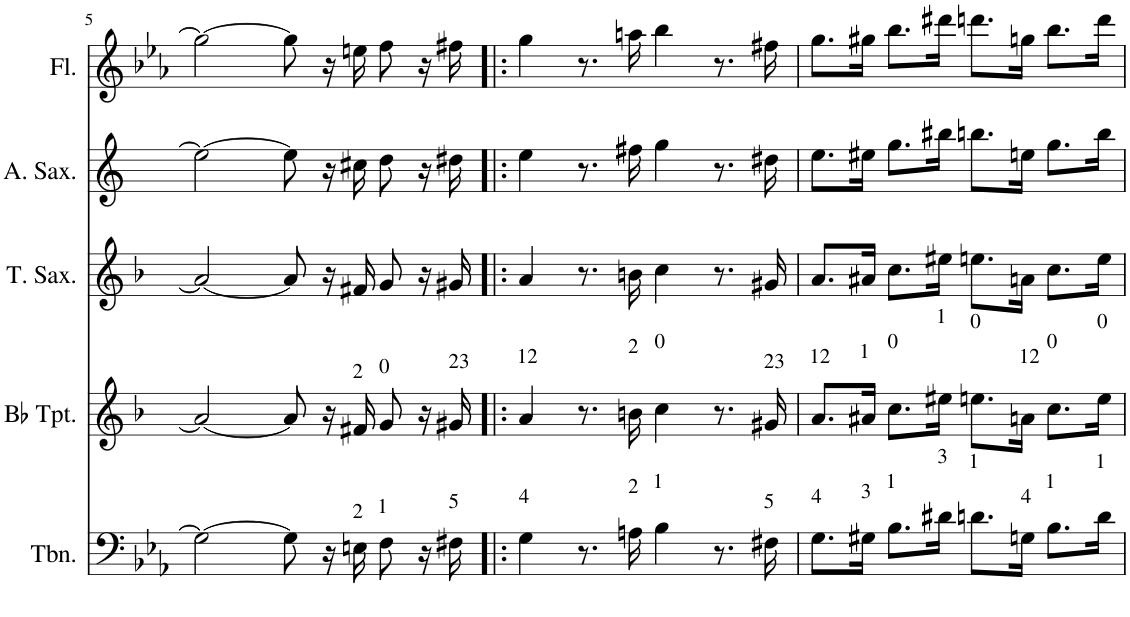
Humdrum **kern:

**kern	**kern	**kern	**kern	**kern
*part5	*part4	*part3	*part2	*part1
*staff5	*staff4	*staff3	*staff2	*staff1
*I"Trombone	*I"Bb Trumpet	*I"Tenor Saxophone	*I"Alto Saxophone	*I"Flute
*I'Tbn.	*I'Bb Tpt.	*I'T. Sax.	*I'A. Sax.	*I'Fl.
!!LO:PB:g=z
*clefF4	*clefG2	*clefG2	*clefG2	*clefG2
*	*Trd1c2	*Trd8c14	*Trd5c9	*
*k[b-e-a-]	*k[b-]	*k[b-]	*k[]	*k[b-e-a-]
*M4/4	*M4/4	*M4/4	*M4/4	*M4/4
*met(c)	*met(c)	*met(c)	*met(c)	*met(c)
=5	=5	=5	=5	=5
2G\_	2a/_	2a/_	2ee\_	2gg\_
8G\]	8a/]	8a/]	8ee\]	8gg\]
16r	16r	16r	16r	16r
!	!LO:TX:a:t=2	!	!	!
!LO:TX:a:t=2	!	!	!	!
16En\	16f#X/	16f#X/	16cc#X\	16een\
!	!LO:TX:a:t=0	!	!	!
!LO:TX:a:t=1	!	!	!	!
8F\	8g/	8g/	8dd\	8ff\
16r	16r	16r	16r	16r
!	!LO:TX:a:t=23	!	!	!
!LO:TX:a:t=5	!	!	!	!
16F#X\	16g#X/	16g#X/	16dd#X\	16ff#X\
=6!|:	=6!|:	=6!|:	=6!|:	=6!|:
!	!LO:TX:a:t=12	!	!	!
!LO:TX:a:t=4	!	!	!	!
4G\	4a/	4a/	4ee\	4gg\
8.r	8.r	8.r	8.r	8.r
!	!LO:TX:a:t=2	!	!	!
!LO:TX:a:t=2	!	!	!	!
16An\	16bn\	16bn\	16ff#X\	16aan\
!	!LO:TX:a:t=0	!	!	!
!LO:TX:a:t=1	!	!	!	!
4B-\	4cc\	4cc\	4gg\	4bb-\
8.r	8.r	8.r	8.r	8.r
!	!LO:TX:a:t=23	!	!	!
!LO:TX:a:t=5	!	!	!	!
16F#X\	16g#X/	16g#X/	16dd#X\	16ff#X\
=7	=7	=7	=7	=7
!	!LO:TX:a:t=12	!	!	!
!LO:TX:a:t=4	!	!	!	!
8.G\L	8.a/L	8.a/L	8.ee\L	8.gg\L
!	!LO:TX:a:t=1	!	!	!
!LO:TX:a:t=3	!	!	!	!
16G#X\Jk	16a#X/Jk	16a#X/Jk	16ee#X\Jk	16gg#X\Jk
!	!LO:TX:a:t=0	!	!	!
!LO:TX:a:t=1	!	!	!	!
8.B-\L	8.cc\L	8.cc\L	8.gg\L	8.bb-\L
!	!LO:TX:a:t=1	!	!	!
!LO:TX:a:t=3	!	!	!	!
16d#X\Jk	16ee#X\Jk	16ee#X\Jk	16bb#X\Jk	16ddd#X\Jk
!	!LO:TX:a:t=0	!	!	!
!LO:TX:a:t=1	!	!	!	!
8.dn\L	8.een\L	8.een\L	8.bbn\L	8.dddn\L
!	!LO:TX:a:t=12	!	!	!
!LO:TX:a:t=4	!	!	!	!
16Gn\Jk	16an\Jk	16an\Jk	16een\Jk	16ggn\Jk
!	!LO:TX:a:t=0	!	!	!
!LO:TX:a:t=1	!	!	!	!
8.B-\L	8.cc\L	8.cc\L	8.gg\L	8.bb-\L
!	!LO:TX:a:t=0	!	!	!
!LO:TX:a:t=1	!	!	!	!
16d\Jk	16ee\Jk	16ee\Jk	16bb\Jk	16ddd\Jk
=	=	=	=	=
*-	*-	*-	*-	*-
